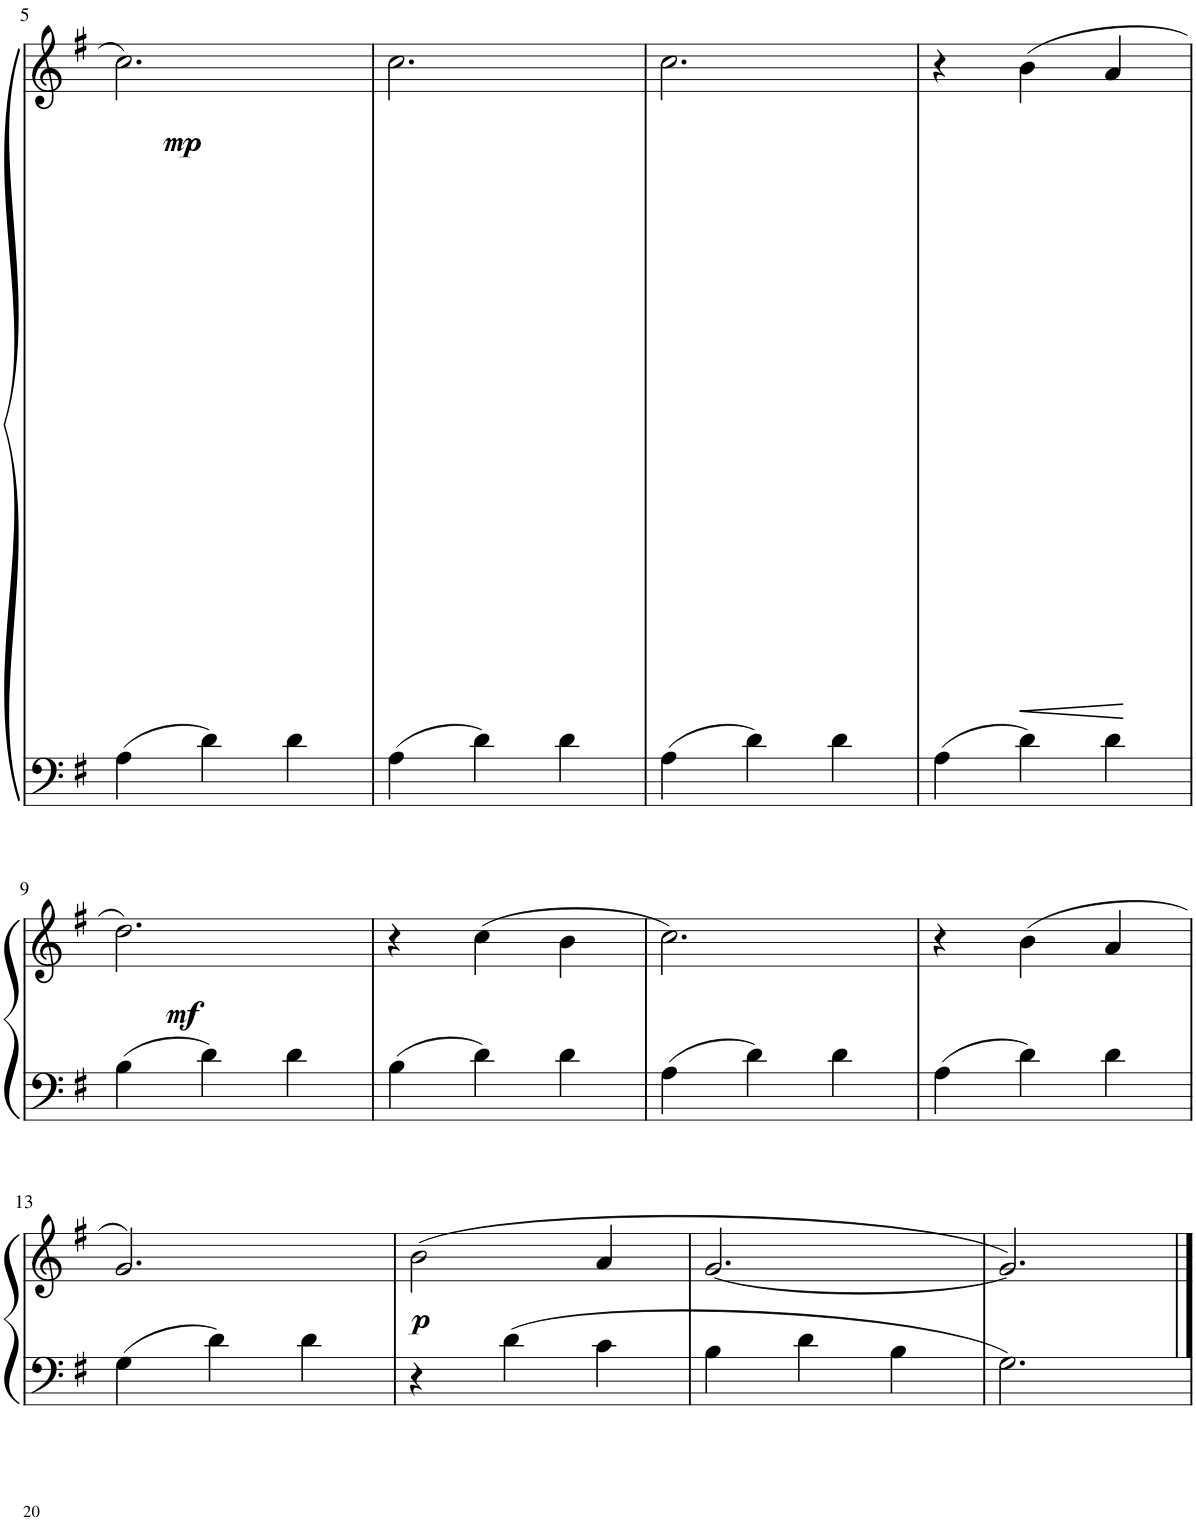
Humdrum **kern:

**kern	**kern	**dynam
*part1	*part1	*part1
*staff2	*staff1	*staff1/2
*I"Piano	*	*
*I'Pno	*	*
!!LO:PB:g=z
*clefF4	*clefG2	*
*k[f#]	*k[f#]	*
*M3/4	*M3/4	*
=5	=5	=5
!	!	!LO:DY:b
4A\	2.cc\	mp
4d\	.	.
4d\	.	.
=6	=6	=6
4A\	2.cc\	.
4d\	.	.
4d\	.	.
=7	=7	=7
4A\	2.cc\	.
4d\	.	.
4d\	.	.
=8	=8	=8
4A\	4r	.
!	!	!LO:HP:b
4d\	(4b\	<
4d\	4a/	.
.	.	[
!!LO:LB:g=z
=9	=9	=9
!	!	!LO:DY:b
4B\	2.dd\)	mf
4d\	.	.
4d\	.	.
=10	=10	=10
4B\	4r	.
4d\	(4cc\	.
4d\	4b\	.
=11	=11	=11
4A\	2.cc\)	.
4d\	.	.
4d\	.	.
=12	=12	=12
4A\	4r	.
4d\	(4b\	.
4d\	4a/	.
!!LO:LB:g=z
=13	=13	=13
4G\	2.g/)	.
4d\	.	.
4d\	.	.
=14	=14	=14
!	!	!LO:DY:b
4r	(2b\	p
4d\	.	.
4c\	4a/	.
=15	=15	=15
4B\	[2.g/	.
4d\	.	.
4B\	.	.
=16	=16	=16
2.G\	2.g/])	.
==	==	==
*-	*-	*-
